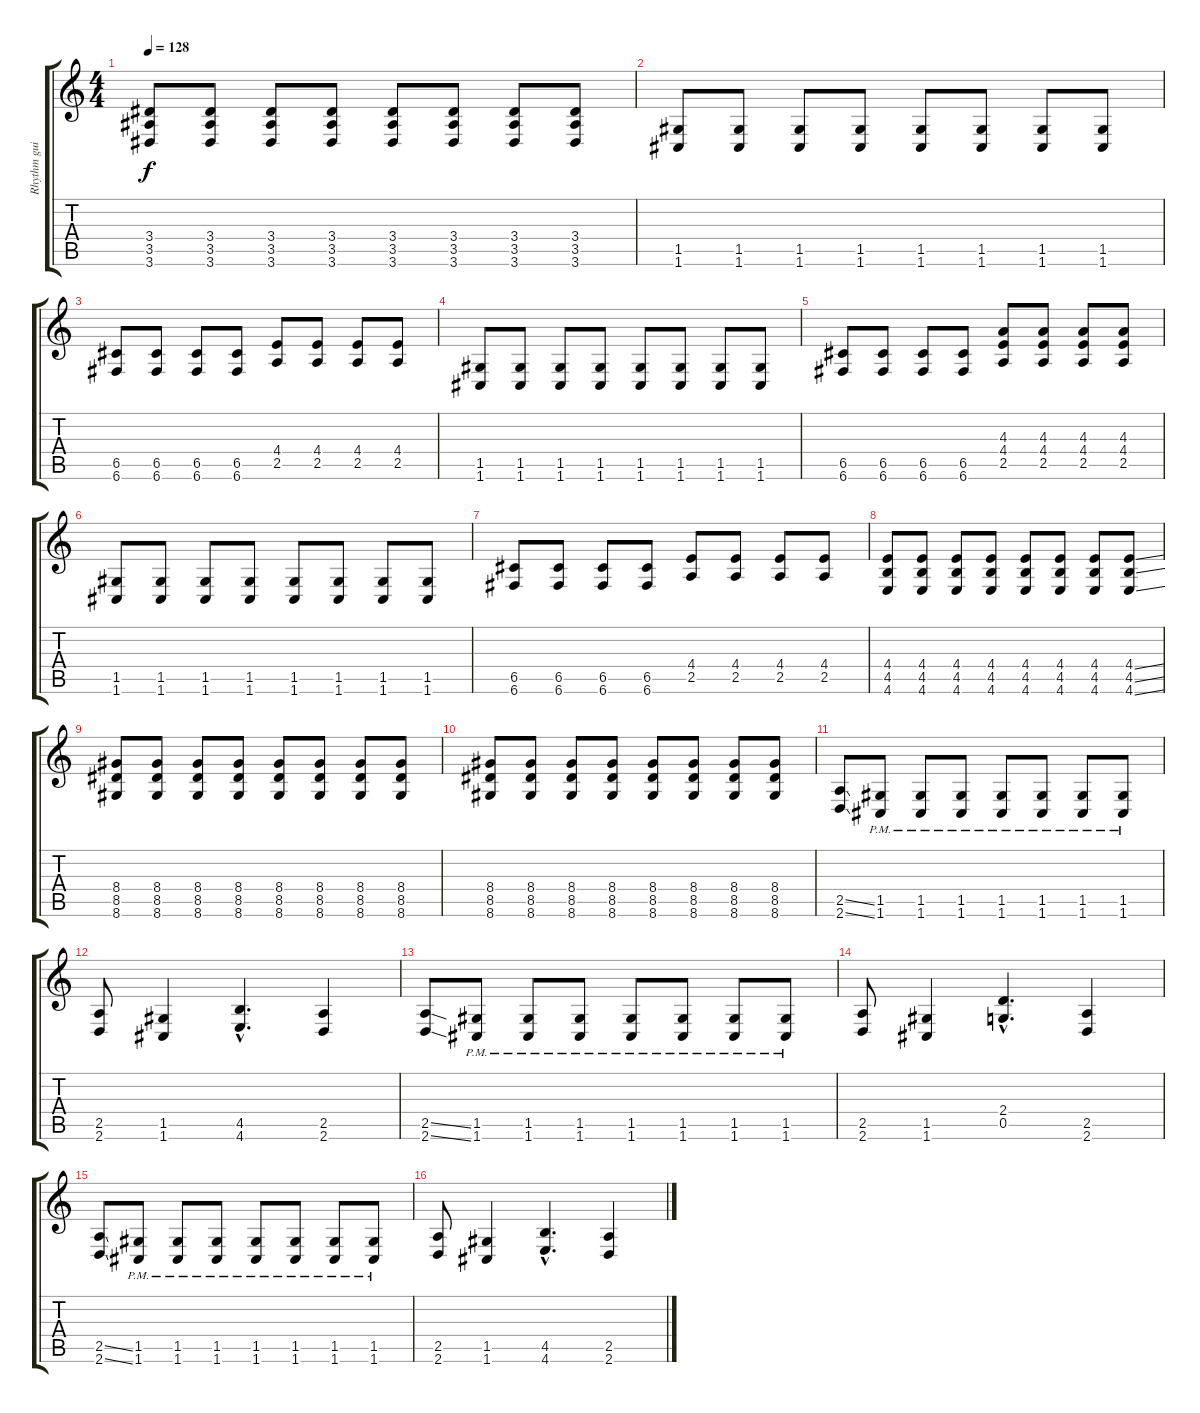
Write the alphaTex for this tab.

\track ("Rhythm guitar" "Rhythm gui") {instrument overdrivenguitar}
\staff {score tabs}
\tuning (D4 A3 F3 C3 G2 C2) {hide}
\ts (4 4)
\tempo 128
\clef g2
\ks c
(3.4 3.5 3.6).8{dy f} (3.4 3.5 3.6).8 (3.4 3.5 3.6).8 (3.4 3.5 3.6).8 (3.4 3.5 3.6).8 (3.4 3.5 3.6).8 (3.4 3.5 3.6).8 (3.4 3.5 3.6).8 |
(1.5 1.6).8 (1.5 1.6).8 (1.5 1.6).8 (1.5 1.6).8 (1.5 1.6).8 (1.5 1.6).8 (1.5 1.6).8 (1.5 1.6).8 |
(6.5 6.6).8 (6.5 6.6).8 (6.5 6.6).8 (6.5 6.6).8 (4.4 2.5).8 (4.4 2.5).8 (4.4 2.5).8 (4.4 2.5).8 |
(1.5 1.6).8 (1.5 1.6).8 (1.5 1.6).8 (1.5 1.6).8 (1.5 1.6).8 (1.5 1.6).8 (1.5 1.6).8 (1.5 1.6).8 |
(6.5 6.6).8 (6.5 6.6).8 (6.5 6.6).8 (6.5 6.6).8 (4.3 4.4 2.5).8 (4.3 4.4 2.5).8 (4.3 4.4 2.5).8 (4.3 4.4 2.5).8 |
(1.5 1.6).8 (1.5 1.6).8 (1.5 1.6).8 (1.5 1.6).8 (1.5 1.6).8 (1.5 1.6).8 (1.5 1.6).8 (1.5 1.6).8 |
(6.5 6.6).8 (6.5 6.6).8 (6.5 6.6).8 (6.5 6.6).8 (4.4 2.5).8 (4.4 2.5).8 (4.4 2.5).8 (4.4 2.5).8 |
(4.4 4.5 4.6).8 (4.4 4.5 4.6).8 (4.4 4.5 4.6).8 (4.4 4.5 4.6).8 (4.4 4.5 4.6).8 (4.4 4.5 4.6).8 (4.4 4.5 4.6).8 (4.4{ss} 4.5{ss} 4.6{ss}).8 |
(8.4 8.5 8.6).8 (8.4 8.5 8.6).8 (8.4 8.5 8.6).8 (8.4 8.5 8.6).8 (8.4 8.5 8.6).8 (8.4 8.5 8.6).8 (8.4 8.5 8.6).8 (8.4 8.5 8.6).8 |
(8.4 8.5 8.6).8 (8.4 8.5 8.6).8 (8.4 8.5 8.6).8 (8.4 8.5 8.6).8 (8.4 8.5 8.6).8 (8.4 8.5 8.6).8 (8.4 8.5 8.6).8 (8.4 8.5 8.6).8 |
(2.5{ss} 2.6{ss}).8 (1.5{pm} 1.6{pm}).8 (1.5{pm} 1.6{pm}).8 (1.5{pm} 1.6{pm}).8 (1.5{pm} 1.6{pm}).8 (1.5{pm} 1.6{pm}).8 (1.5{pm} 1.6{pm}).8 (1.5{pm} 1.6{pm}).8 |
(2.5 2.6).8 (1.5 1.6).4 (4.5{hac} 4.6{hac}).4{d} (2.5 2.6).4 |
(2.5{ss} 2.6{ss}).8 (1.5{pm} 1.6{pm}).8 (1.5{pm} 1.6{pm}).8 (1.5{pm} 1.6{pm}).8 (1.5{pm} 1.6{pm}).8 (1.5{pm} 1.6{pm}).8 (1.5{pm} 1.6{pm}).8 (1.5{pm} 1.6{pm}).8 |
(2.5 2.6).8 (1.5 1.6).4 (2.4{hac} 0.5{hac}).4{d} (2.5 2.6).4 |
(2.5{ss} 2.6{ss}).8 (1.5{pm} 1.6{pm}).8 (1.5{pm} 1.6{pm}).8 (1.5{pm} 1.6{pm}).8 (1.5{pm} 1.6{pm}).8 (1.5{pm} 1.6{pm}).8 (1.5{pm} 1.6{pm}).8 (1.5{pm} 1.6{pm}).8 |
(2.5 2.6).8 (1.5 1.6).4 (4.5{hac} 4.6{hac}).4{d} (2.5 2.6).4
